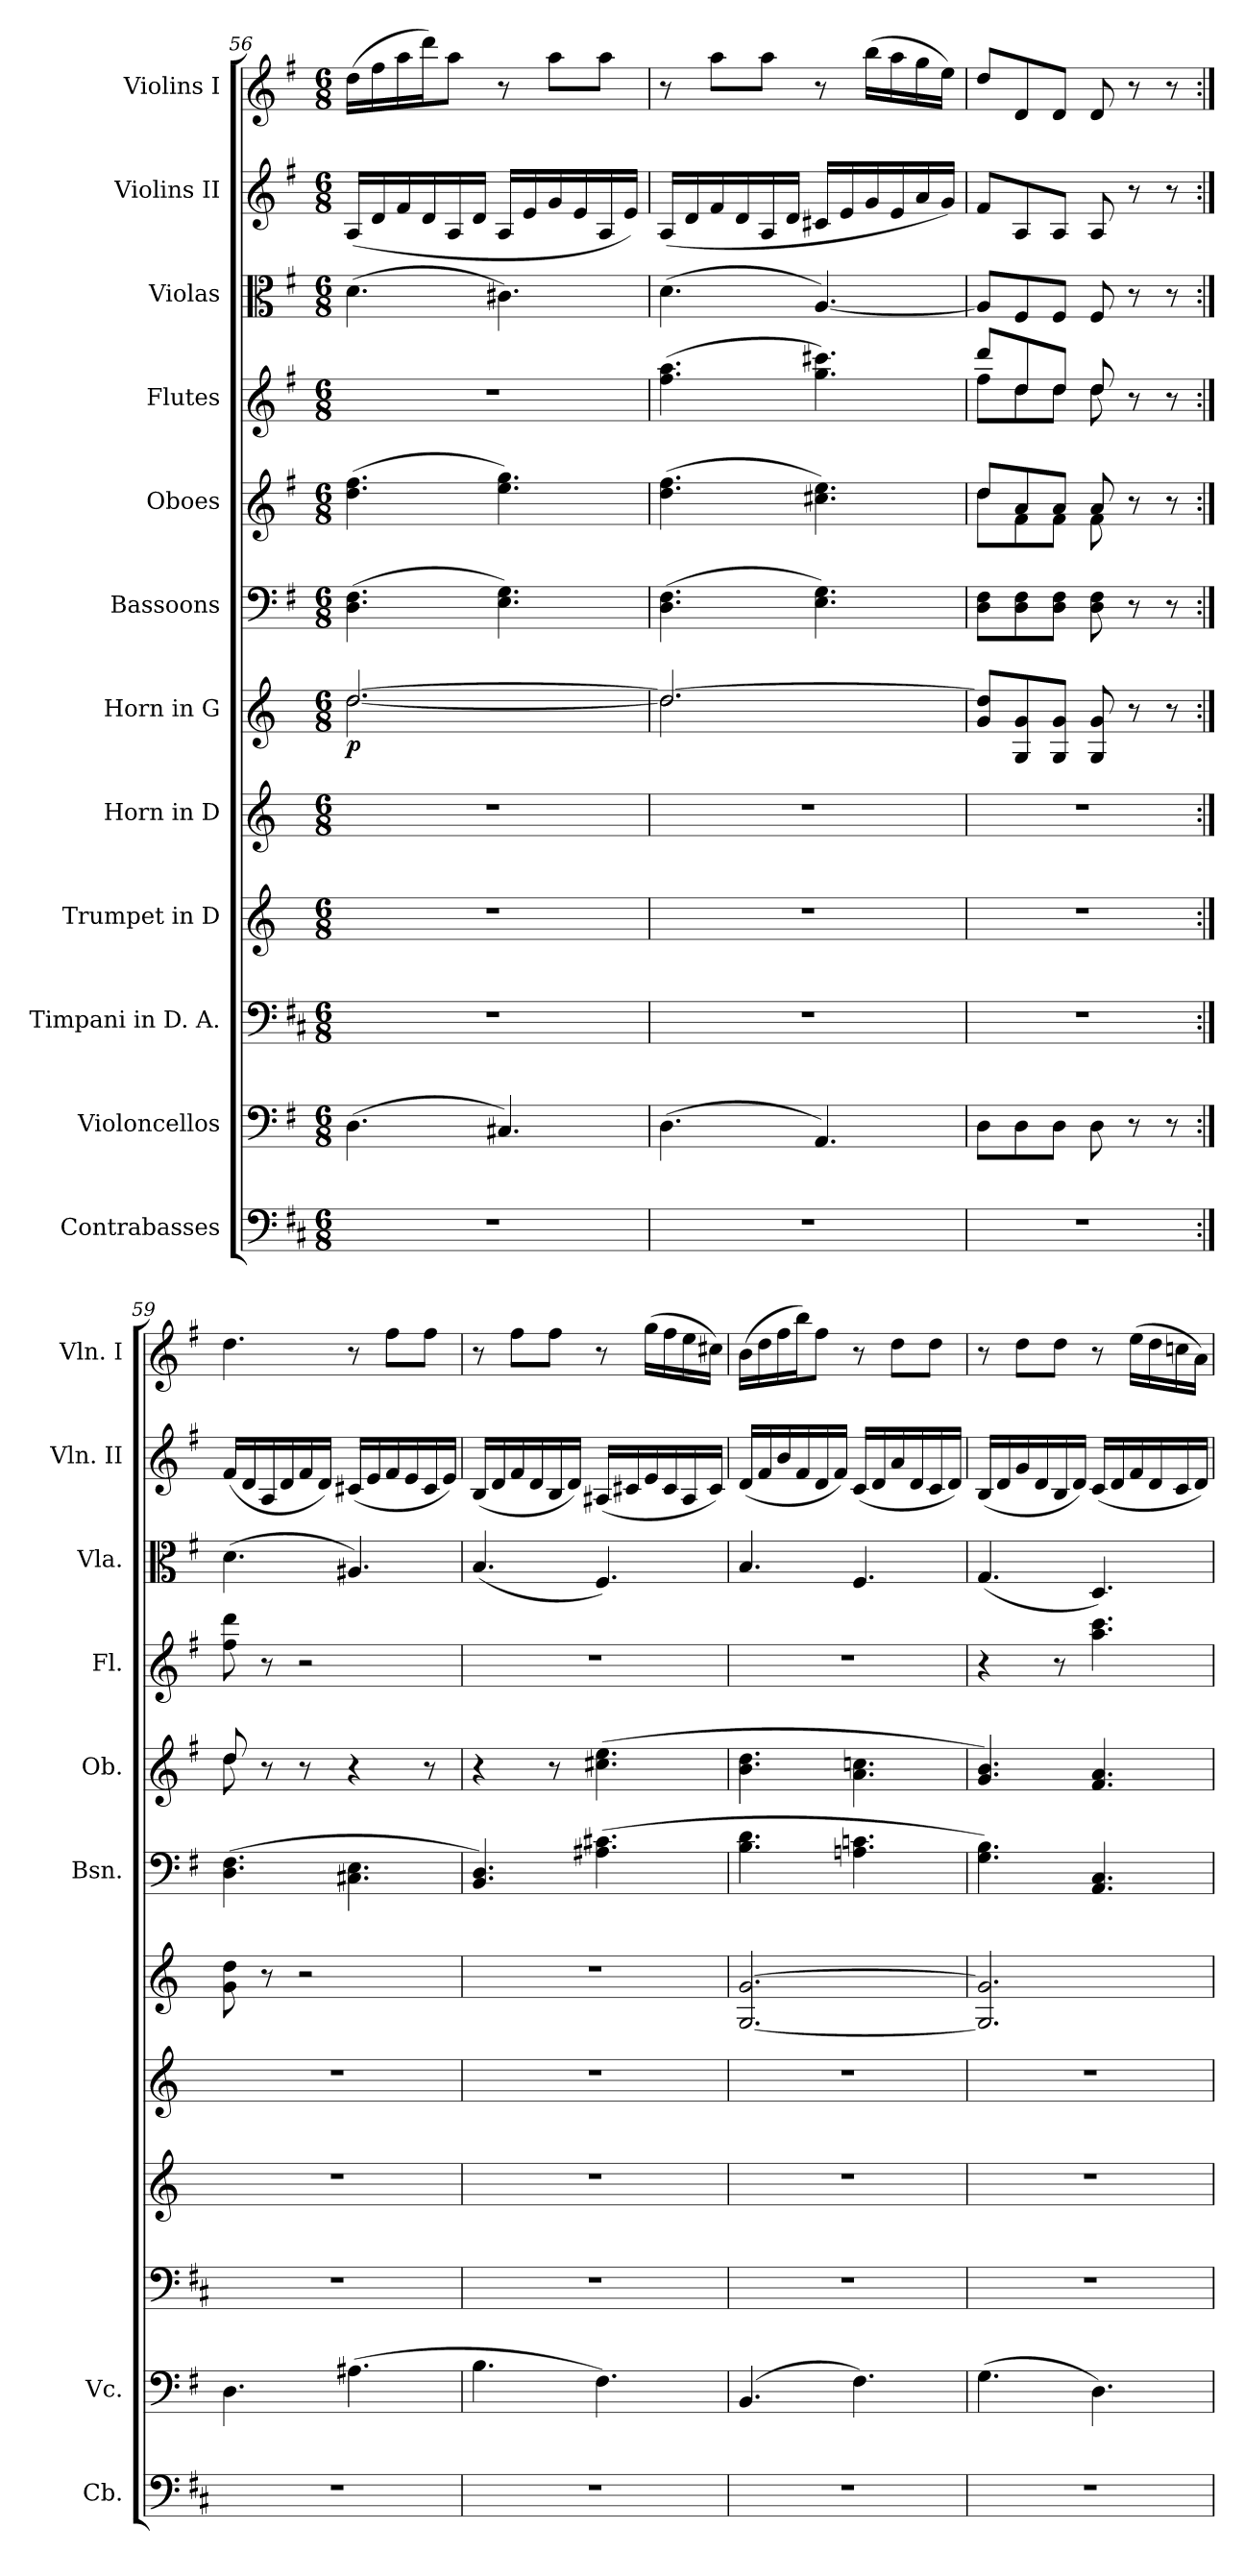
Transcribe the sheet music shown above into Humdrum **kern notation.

**kern	**kern	**kern	**kern	**kern	**kern	**dynam	**kern	**kern	**kern	**kern	**kern	**kern
*part12	*part11	*part10	*part9	*part8	*part7	*part7	*part6	*part5	*part4	*part3	*part2	*part1
*staff12	*staff11	*staff10	*staff9	*staff8	*staff7	*staff7	*staff6	*staff5	*staff4	*staff3	*staff2	*staff1
*I"Contrabasses	*I"Violoncellos	*I"Timpani in D. A.	*I"Trumpet in D	*I"Horn in D	*I"Horn in G	*	*I"Bassoons	*I"Oboes	*I"Flutes	*I"Violas	*I"Violins II	*I"Violins I
*I'Cb.	*I'Vc.	*	*	*	*	*	*I'Bsn.	*I'Ob.	*I'Fl.	*I'Vla.	*I'Vln. II	*I'Vln. I
*clefF4	*clefF4	*clefF4	*clefG2	*clefG2	*clefG2	*	*clefF4	*clefG2	*clefG2	*clefC3	*clefG2	*clefG2
*ITrd7c12	*	*	*ITrd-1c-2	*ITrd6c10	*ITrd3c5	*	*	*	*	*	*	*
*k[f#c#]	*k[f#]	*k[f#c#]	*k[f#c#]	*k[f#c#]	*k[f#]	*	*k[f#]	*k[f#]	*k[f#]	*k[f#]	*k[f#]	*k[f#]
*M6/8	*M6/8	*M6/8	*M6/8	*M6/8	*M6/8	*	*M6/8	*M6/8	*M6/8	*M6/8	*M6/8	*M6/8
=56	=56	=56	=56	=56	=56	=56	=56	=56	=56	=56	=56	=56
*	*	*	*	*	*^	*	*	*	*	*	*	*
!	!	!	!	!	!	!	!LO:DY:b	!	!	!	!	!	!
2.r	(>4.D\	2.r	2.r	2.r	[2.a/	[2.a\	p	(>4.D\ 4.F#\	(>4.dd\ 4.ff#\	2.r	(>4.d\	(<16A/LL	(>16dd\LL
.	.	.	.	.	.	.	.	.	.	.	.	16d/	16ff#\
.	.	.	.	.	.	.	.	.	.	.	.	16f#/	16aa\
.	.	.	.	.	.	.	.	.	.	.	.	16d/	16ddd\J)
.	.	.	.	.	.	.	.	.	.	.	.	16A/	8aa\J
.	.	.	.	.	.	.	.	.	.	.	.	16d/JJ	.
.	4.C#X/)	.	.	.	.	.	.	4.E\ 4.G\)	4.ee\ 4.gg\)	.	4.c#X\)	16A/LL	8r
.	.	.	.	.	.	.	.	.	.	.	.	16e/	.
.	.	.	.	.	.	.	.	.	.	.	.	16g/	8aa\L
.	.	.	.	.	.	.	.	.	.	.	.	16e/	.
.	.	.	.	.	.	.	.	.	.	.	.	16A/	8aa\J
.	.	.	.	.	.	.	.	.	.	.	.	16e/JJ)	.
=57	=57	=57	=57	=57	=57	=57	=57	=57	=57	=57	=57	=57	=57
2.r	(>4.D\	2.r	2.r	2.r	2.a/_	2.a\]	.	(>4.D\ 4.F#\	(>4.dd\ 4.ff#\	(>4.ff#\ 4.aa\	(>4.d\	(<16A/LL	8r
.	.	.	.	.	.	.	.	.	.	.	.	16d/	.
.	.	.	.	.	.	.	.	.	.	.	.	16f#/	8aa\L
.	.	.	.	.	.	.	.	.	.	.	.	16d/	.
.	.	.	.	.	.	.	.	.	.	.	.	16A/	8aa\J
.	.	.	.	.	.	.	.	.	.	.	.	16d/JJ	.
.	4.AA/)	.	.	.	.	.	.	4.E\ 4.G\)	4.cc#X\ 4.ee\)	4.gg\ 4.ccc#X\)	[4.A/)	16c#X/LL	8r
.	.	.	.	.	.	.	.	.	.	.	.	16e/	.
.	.	.	.	.	.	.	.	.	.	.	.	16g/	(>16bb\LL
.	.	.	.	.	.	.	.	.	.	.	.	16e/	16aa\
.	.	.	.	.	.	.	.	.	.	.	.	16a/	16gg\
.	.	.	.	.	.	.	.	.	.	.	.	16g/JJ)	16ee\JJ)
*	*	*	*	*	*v	*v	*	*	*	*	*	*	*
!!LO:PB:g=z
=58	=58	=58	=58	=58	=58	=58	=58	=58	=58	=58	=58	=58
*	*	*	*	*	*	*	*	*^	*^	*	*	*
2.r	8D\L	2.r	2.r	2.r	8d/ 8a/]L	.	8D\ 8F#\L	8dd/L	8dd\L	8ddd/L	8ff#\L	8A/L]	8f#/L	8dd/L
.	8D\	.	.	.	8D/ 8d/	.	8D\ 8F#\	8a/	8f#\	8dd/	8dd\	8F#/	8A/	8d/
.	8D\J	.	.	.	8D/ 8d/J	.	8D\ 8F#\J	8a/J	8f#\J	8dd/J	8dd\J	8F#/J	8A/J	8d/J
.	8D\	.	.	.	8D/ 8d/	.	8D\ 8F#\	8a/	8f#\	8dd/	8dd\	8F#/	8A/	8d/
.	8r	.	.	.	8r	.	8r	8r	4ryy	8r	4ryy	8r	8r	8r
.	8r	.	.	.	8r	.	8r	8r	.	8r	.	8r	8r	8r
*	*	*	*	*	*	*	*	*	*	*v	*v	*	*	*
=59:|!	=59:|!	=59:|!	=59:|!	=59:|!	=59:|!	=59:|!	=59:|!	=59:|!	=59:|!	=59:|!	=59:|!	=59:|!	=59:|!
2.r	4.D\	2.r	2.r	2.r	8d\ 8a\	.	(>4.D\ 4.F#\	8dd/	8dd\	8ff#\ 8ddd\	(>4.d\	(<16f#/LL	4.dd\
.	.	.	.	.	.	.	.	.	.	.	.	16d/	.
.	.	.	.	.	8r	.	.	8r	2ryy	8r	.	16A/	.
.	.	.	.	.	.	.	.	.	.	.	.	16d/	.
.	.	.	.	.	2r	.	.	8r	.	2r	.	16f#/	.
.	.	.	.	.	.	.	.	.	.	.	.	16d/JJ)	.
.	(>4.A#X\	.	.	.	.	.	4.C#X\ 4.E\	4r	.	.	4.A#X/)	(<16c#X/LL	8r
.	.	.	.	.	.	.	.	.	.	.	.	16e/	.
.	.	.	.	.	.	.	.	.	.	.	.	16f#/	8ff#\L
.	.	.	.	.	.	.	.	.	.	.	.	16e/	.
.	.	.	.	.	.	.	.	8r	8ryy	.	.	16c#/	8ff#\J
.	.	.	.	.	.	.	.	.	.	.	.	16e/JJ)	.
*	*	*	*	*	*	*	*	*v	*v	*	*	*	*
=60	=60	=60	=60	=60	=60	=60	=60	=60	=60	=60	=60	=60
2.r	4.B\	2.r	2.r	2.r	2.r	.	4.BB/ 4.D/)	4r	2.r	(<4.B/	(<16B/LL	8r
.	.	.	.	.	.	.	.	.	.	.	16d/	.
.	.	.	.	.	.	.	.	.	.	.	16f#/	8ff#\L
.	.	.	.	.	.	.	.	.	.	.	16d/	.
.	.	.	.	.	.	.	.	8r	.	.	16B/	8ff#\J
.	.	.	.	.	.	.	.	.	.	.	16d/JJ)	.
.	4.F#\)	.	.	.	.	.	(>4.A#X\ 4.c#X\	(>4.cc#X\ 4.ee\	.	4.F#/)	(<16A#X/LL	8r
.	.	.	.	.	.	.	.	.	.	.	16c#X/	.
.	.	.	.	.	.	.	.	.	.	.	16e/	(>16gg\LL
.	.	.	.	.	.	.	.	.	.	.	16c#/	16ff#\
.	.	.	.	.	.	.	.	.	.	.	16A#/	16ee\
.	.	.	.	.	.	.	.	.	.	.	16c#/JJ)	16cc#X\JJ)
!!LO:PB:g=z
=61	=61	=61	=61	=61	=61	=61	=61	=61	=61	=61	=61	=61
2.r	(>4.BB/	2.r	2.r	2.r	[2.D/ [2.d/	.	4.B\ 4.d\	4.b\ 4.dd\	2.r	4.B/	(<16d/LL	(>16b\LL
.	.	.	.	.	.	.	.	.	.	.	16f#/	16dd\
.	.	.	.	.	.	.	.	.	.	.	16b/	16ff#\
.	.	.	.	.	.	.	.	.	.	.	16f#/	16bb\J)
.	.	.	.	.	.	.	.	.	.	.	16d/	8ff#\J
.	.	.	.	.	.	.	.	.	.	.	16f#/JJ)	.
.	4.F#\)	.	.	.	.	.	4.An\ 4.cn\	4.a\ 4.ccn\	.	4.F#/	(<16c/LL	8r
.	.	.	.	.	.	.	.	.	.	.	16d/	.
.	.	.	.	.	.	.	.	.	.	.	16a/	8dd\L
.	.	.	.	.	.	.	.	.	.	.	16d/	.
.	.	.	.	.	.	.	.	.	.	.	16c/	8dd\J
.	.	.	.	.	.	.	.	.	.	.	16d/JJ)	.
=62	=62	=62	=62	=62	=62	=62	=62	=62	=62	=62	=62	=62
2.r	(>4.G\	2.r	2.r	2.r	2.D/] 2.d/]	.	4.G\ 4.B\)	4.g/ 4.b/)	4r	(<4.G/	(<16B/LL	8r
.	.	.	.	.	.	.	.	.	.	.	16d/	.
.	.	.	.	.	.	.	.	.	.	.	16g/	8dd\L
.	.	.	.	.	.	.	.	.	.	.	16d/	.
.	.	.	.	.	.	.	.	.	8r	.	16B/	8dd\J
.	.	.	.	.	.	.	.	.	.	.	16d/JJ)	.
.	4.D\)	.	.	.	.	.	4.AA/ 4.C/	4.f#/ 4.a/	4.aa\ 4.ccc\	4.D/)	(<16c/LL	8r
.	.	.	.	.	.	.	.	.	.	.	16d/	.
.	.	.	.	.	.	.	.	.	.	.	16f#/	(>16ee\LL
.	.	.	.	.	.	.	.	.	.	.	16d/	16dd\
.	.	.	.	.	.	.	.	.	.	.	16c/	16ccn\
.	.	.	.	.	.	.	.	.	.	.	16d/JJ)	16a\JJ)
=	=	=	=	=	=	=	=	=	=	=	=	=
*-	*-	*-	*-	*-	*-	*-	*-	*-	*-	*-	*-	*-
